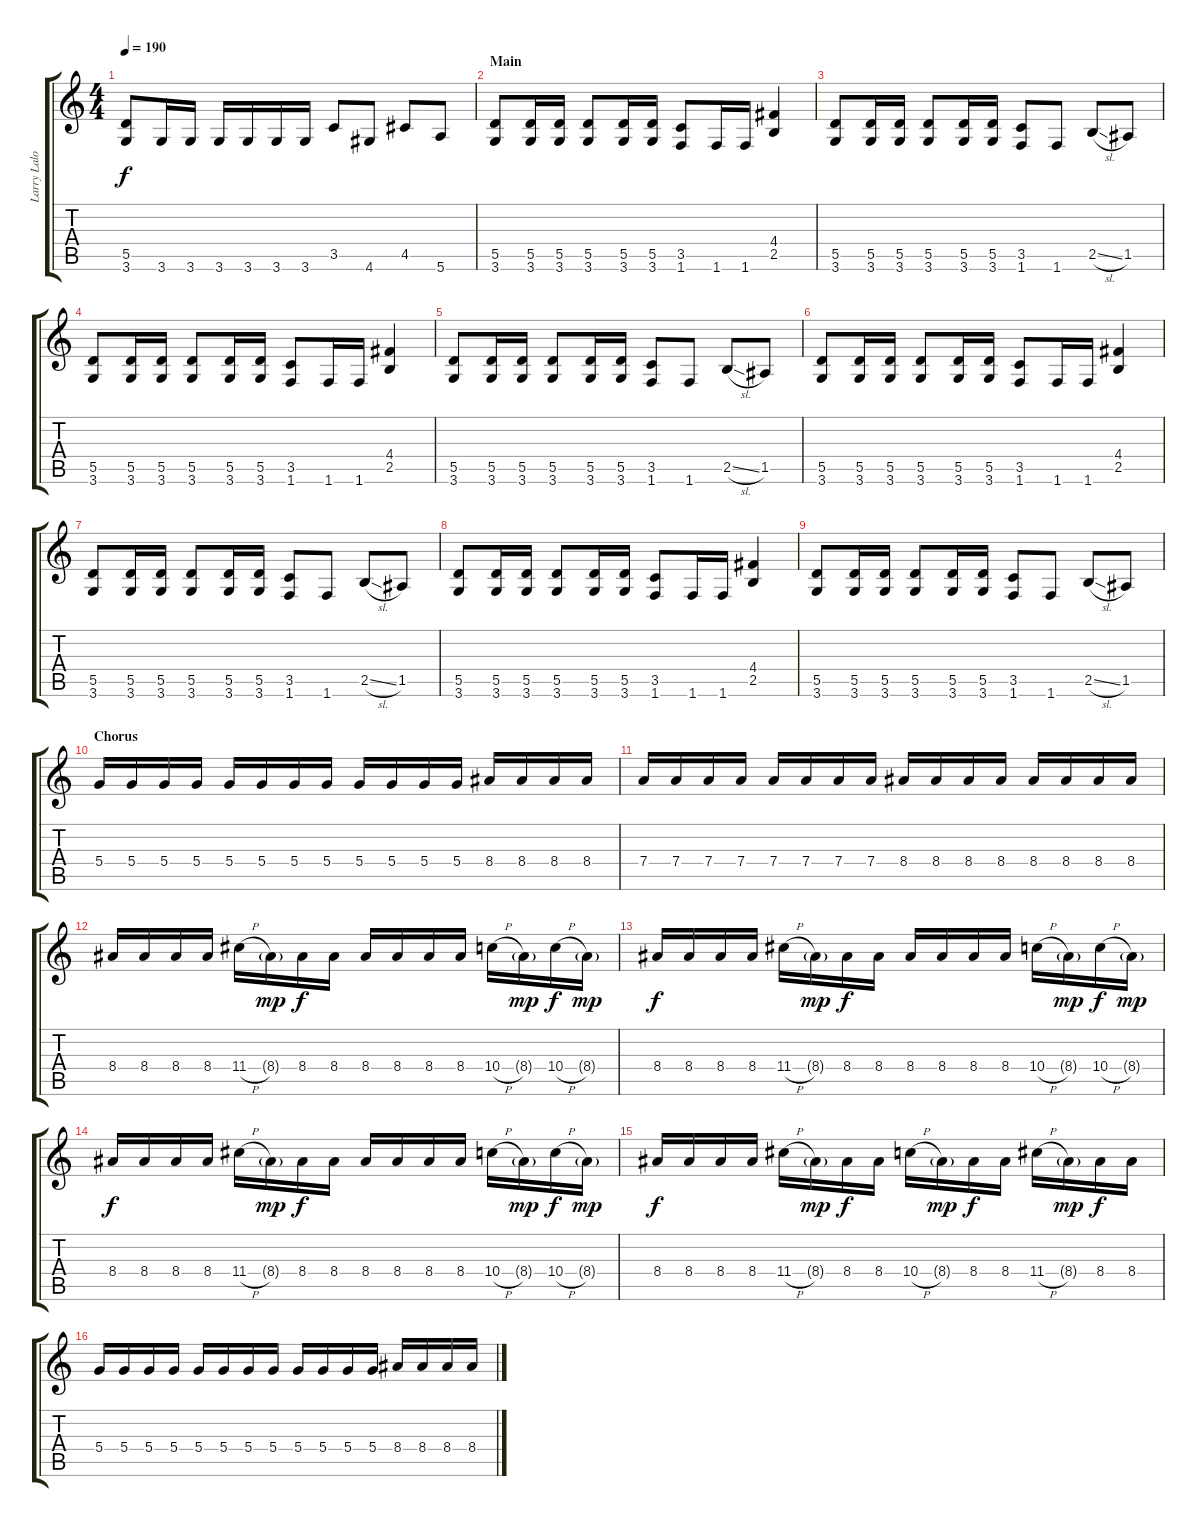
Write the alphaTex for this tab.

\track ("Larry Lalonde" "Larry Lalo") {instrument distortionguitar}
\staff {score tabs}
\tuning (E4 B3 G3 D3 A2 E2) {hide}
\ts (4 4)
\tempo 190
\clef g2
\ks c
(5.5 3.6).8{dy f} 3.6.16 3.6.16 3.6.16 3.6.16 3.6.16 3.6.16 3.5.8 4.6.8 4.5.8 5.6.8 |
\section ("" "Main")
(5.5 3.6).8 (5.5 3.6).16 (5.5 3.6).16 (5.5 3.6).8 (5.5 3.6).16 (5.5 3.6).16 (3.5 1.6).8 1.6.16 1.6.16 (4.4 2.5).4 |
(5.5 3.6).8 (5.5 3.6).16 (5.5 3.6).16 (5.5 3.6).8 (5.5 3.6).16 (5.5 3.6).16 (3.5 1.6).8 1.6.8 2.5{sl}.8 1.5.8 |
(5.5 3.6).8 (5.5 3.6).16 (5.5 3.6).16 (5.5 3.6).8 (5.5 3.6).16 (5.5 3.6).16 (3.5 1.6).8 1.6.16 1.6.16 (4.4 2.5).4 |
(5.5 3.6).8 (5.5 3.6).16 (5.5 3.6).16 (5.5 3.6).8 (5.5 3.6).16 (5.5 3.6).16 (3.5 1.6).8 1.6.8 2.5{sl}.8 1.5.8 |
(5.5 3.6).8 (5.5 3.6).16 (5.5 3.6).16 (5.5 3.6).8 (5.5 3.6).16 (5.5 3.6).16 (3.5 1.6).8 1.6.16 1.6.16 (4.4 2.5).4 |
(5.5 3.6).8 (5.5 3.6).16 (5.5 3.6).16 (5.5 3.6).8 (5.5 3.6).16 (5.5 3.6).16 (3.5 1.6).8 1.6.8 2.5{sl}.8 1.5.8 |
(5.5 3.6).8 (5.5 3.6).16 (5.5 3.6).16 (5.5 3.6).8 (5.5 3.6).16 (5.5 3.6).16 (3.5 1.6).8 1.6.16 1.6.16 (4.4 2.5).4 |
(5.5 3.6).8 (5.5 3.6).16 (5.5 3.6).16 (5.5 3.6).8 (5.5 3.6).16 (5.5 3.6).16 (3.5 1.6).8 1.6.8 2.5{sl}.8 1.5.8 |
\section ("" "Chorus")
5.4.16 5.4.16 5.4.16 5.4.16 5.4.16 5.4.16 5.4.16 5.4.16 5.4.16 5.4.16 5.4.16 5.4.16 8.4.16 8.4.16 8.4.16 8.4.16 |
7.4.16 7.4.16 7.4.16 7.4.16 7.4.16 7.4.16 7.4.16 7.4.16 8.4.16 8.4.16 8.4.16 8.4.16 8.4.16 8.4.16 8.4.16 8.4.16 |
8.4.16 8.4.16 8.4.16 8.4.16 11.4{h}.16 8.4{g}.16{dy mp} 8.4.16{dy f} 8.4.16 8.4.16 8.4.16 8.4.16 8.4.16 10.4{h}.16 8.4{g}.16{dy mp} 10.4{h}.16{dy f} 8.4{g}.16{dy mp} |
8.4.16{dy f} 8.4.16 8.4.16 8.4.16 11.4{h}.16 8.4{g}.16{dy mp} 8.4.16{dy f} 8.4.16 8.4.16 8.4.16 8.4.16 8.4.16 10.4{h}.16 8.4{g}.16{dy mp} 10.4{h}.16{dy f} 8.4{g}.16{dy mp} |
8.4.16{dy f} 8.4.16 8.4.16 8.4.16 11.4{h}.16 8.4{g}.16{dy mp} 8.4.16{dy f} 8.4.16 8.4.16 8.4.16 8.4.16 8.4.16 10.4{h}.16 8.4{g}.16{dy mp} 10.4{h}.16{dy f} 8.4{g}.16{dy mp} |
8.4.16{dy f} 8.4.16 8.4.16 8.4.16 11.4{h}.16 8.4{g}.16{dy mp} 8.4.16{dy f} 8.4.16 10.4{h}.16 8.4{g}.16{dy mp} 8.4.16{dy f} 8.4.16 11.4{h}.16 8.4{g}.16{dy mp} 8.4.16{dy f} 8.4.16 |
5.4.16 5.4.16 5.4.16 5.4.16 5.4.16 5.4.16 5.4.16 5.4.16 5.4.16 5.4.16 5.4.16 5.4.16 8.4.16 8.4.16 8.4.16 8.4.16
